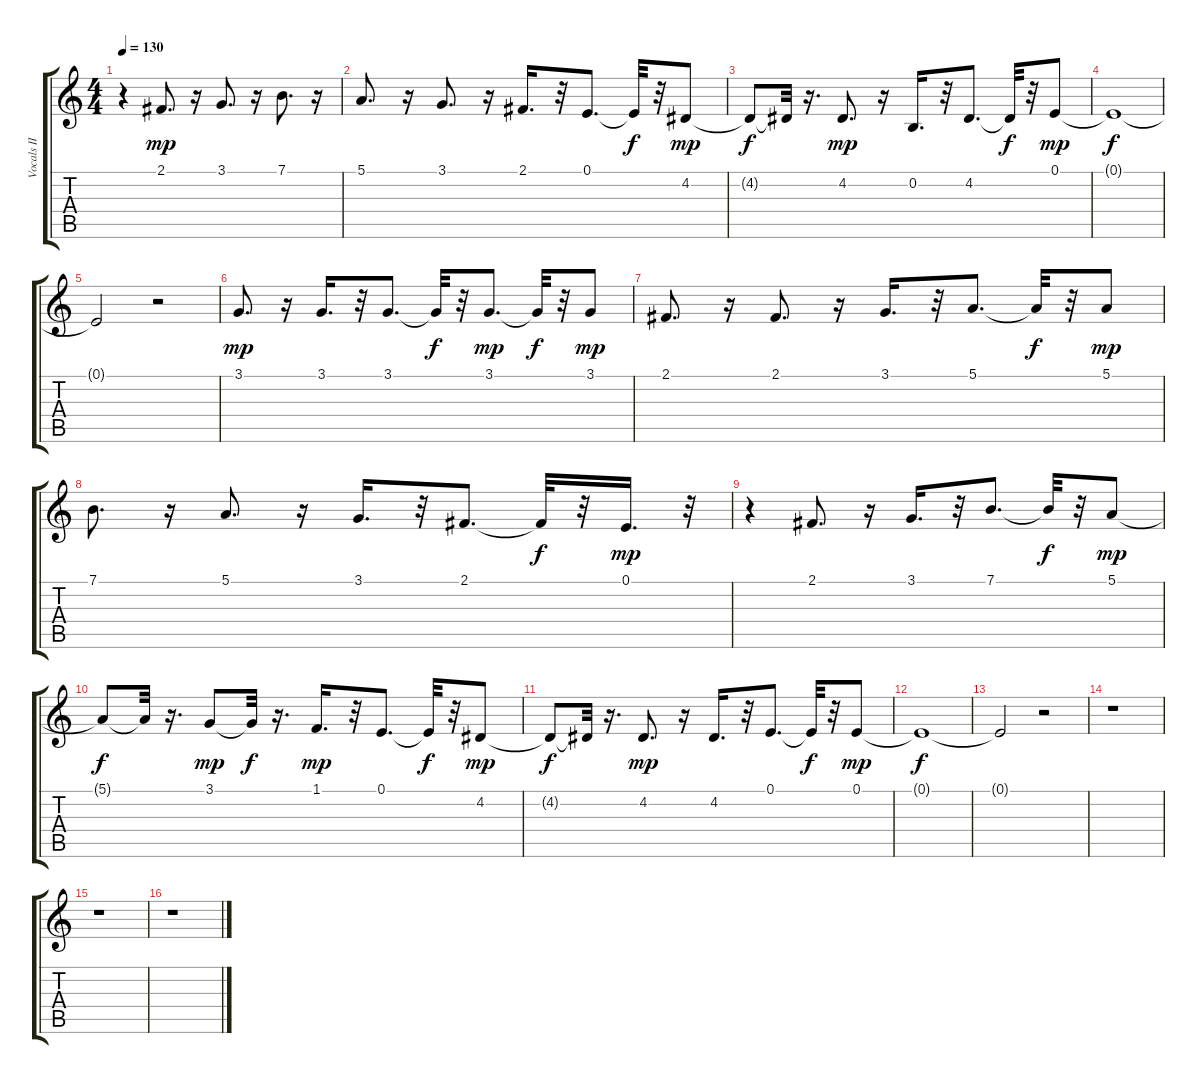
\track ("Vocals II" "Vocals II") {instrument sopranosax}
\staff {score tabs}
\tuning (E4 B3 G3 D3 A2 E2) {hide}
\ts (4 4)
\tempo 130
\clef g2
\ks c
r.4{dy mp} 2.1.8{d} r.16 3.1.8{d} r.16 7.1.8{d} r.16 |
5.1.8{d} r.16 3.1.8{d} r.16 2.1.16{d} r.32 0.1.8{d} 0.1{t}.32{dy f} r.32 4.2.8{dy mp} |
4.2{t}.8{dy f} 4.2{t}.32 r.16{d} 4.2.8{d dy mp} r.16 0.2.16{d} r.32 4.2.8{d} 4.2{t}.32{dy f} r.32 0.1.8{dy mp} |
0.1{t}.1{dy f} |
0.1{t}.2 r.2 |
3.1.8{d dy mp} r.16 3.1.16{d} r.32 3.1.8{d} 3.1{t}.32{dy f} r.32 3.1.8{d dy mp} 3.1{t}.32{dy f} r.32 3.1.8{dy mp} |
2.1.8{d} r.16 2.1.8{d} r.16 3.1.16{d} r.32 5.1.8{d} 5.1{t}.32{dy f} r.32 5.1.8{dy mp} |
7.1.8{d} r.16 5.1.8{d} r.16 3.1.16{d} r.32 2.1.8{d} 2.1{t}.32{dy f} r.32 0.1.16{d dy mp} r.32 |
r.4 2.1.8{d} r.16 3.1.16{d} r.32 7.1.8{d} 7.1{t}.32{dy f} r.32 5.1.8{dy mp} |
5.1{t}.8{dy f} 5.1{t}.32 r.16{d} 3.1.8{dy mp} 3.1{t}.32{dy f} r.16{d} 1.1.16{d dy mp} r.32 0.1.8{d} 0.1{t}.32{dy f} r.32 4.2.8{dy mp} |
4.2{t}.8{dy f} 4.2{t}.32 r.16{d} 4.2.8{d dy mp} r.16 4.2.16{d} r.32 0.1.8{d} 0.1{t}.32{dy f} r.32 0.1.8{dy mp} |
0.1{t}.1{dy f} |
0.1{t}.2 r.2 |
r.1 |
r.1 |
r.1
